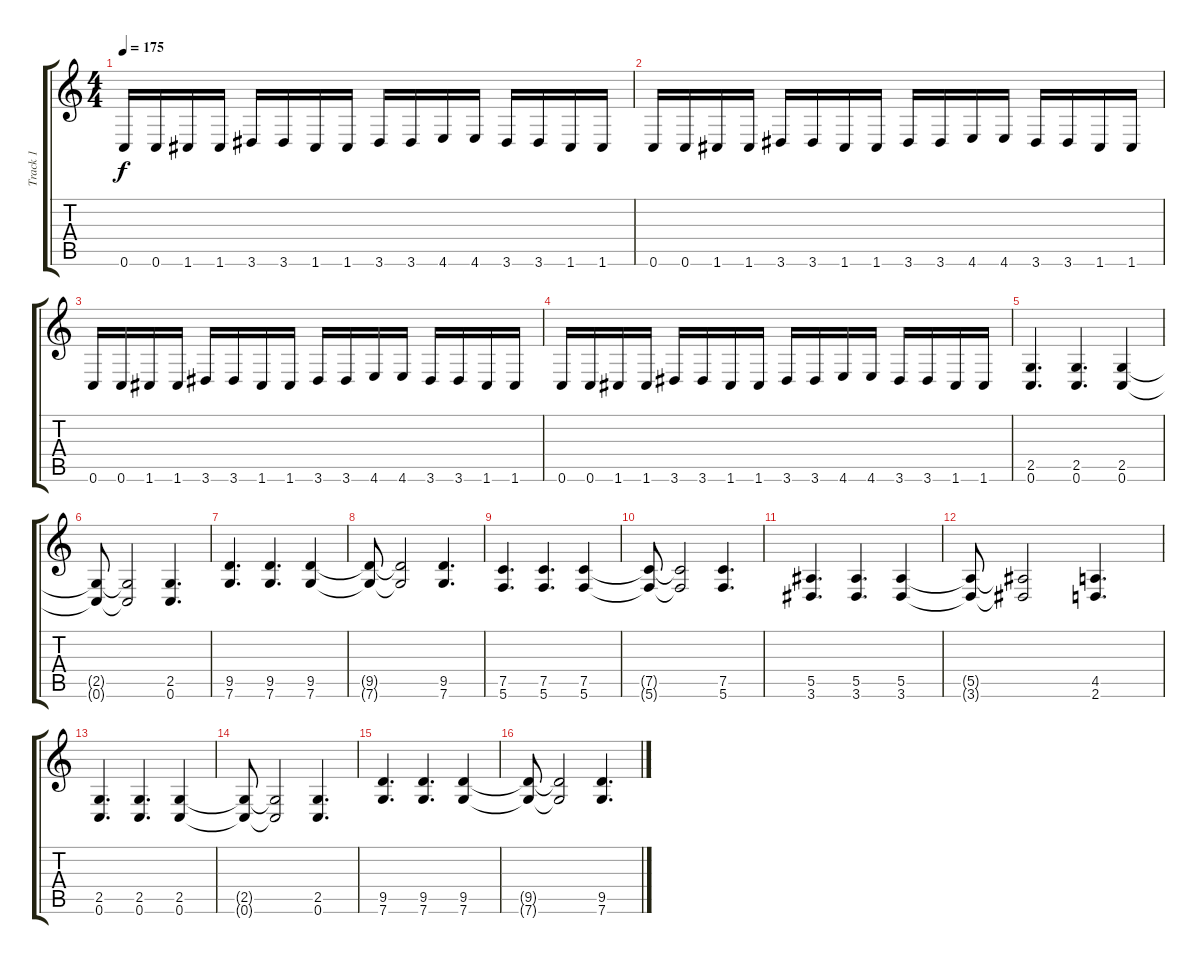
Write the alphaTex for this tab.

\track ("Track 1" "Track 1") {instrument distortionguitar}
\staff {score tabs}
\tuning (C4 G3 Eb3 Bb2 F2 C2) {hide}
\ts (4 4)
\tempo 175
\clef g2
\ks c
0.6.16{dy f} 0.6.16 1.6.16 1.6.16 3.6.16 3.6.16 1.6.16 1.6.16 3.6.16 3.6.16 4.6.16 4.6.16 3.6.16 3.6.16 1.6.16 1.6.16 |
0.6.16 0.6.16 1.6.16 1.6.16 3.6.16 3.6.16 1.6.16 1.6.16 3.6.16 3.6.16 4.6.16 4.6.16 3.6.16 3.6.16 1.6.16 1.6.16 |
0.6.16 0.6.16 1.6.16 1.6.16 3.6.16 3.6.16 1.6.16 1.6.16 3.6.16 3.6.16 4.6.16 4.6.16 3.6.16 3.6.16 1.6.16 1.6.16 |
0.6.16 0.6.16 1.6.16 1.6.16 3.6.16 3.6.16 1.6.16 1.6.16 3.6.16 3.6.16 4.6.16 4.6.16 3.6.16 3.6.16 1.6.16 1.6.16 |
(2.5 0.6).4{d} (2.5 0.6).4{d} (2.5 0.6).4 |
(2.5{t} 0.6{t}).8 (2.5{t} 0.6{t}).2 (2.5 0.6).4{d} |
(9.5 7.6).4{d} (9.5 7.6).4{d} (9.5 7.6).4 |
(9.5{t} 7.6{t}).8 (9.5{t} 7.6{t}).2 (9.5 7.6).4{d} |
(7.5 5.6).4{d} (7.5 5.6).4{d} (7.5 5.6).4 |
(7.5{t} 5.6{t}).8 (7.5{t} 5.6{t}).2 (7.5 5.6).4{d} |
(5.5 3.6).4{d} (5.5 3.6).4{d} (5.5 3.6).4 |
(5.5{t} 3.6{t}).8 (5.5{t} 3.6{t}).2 (4.5 2.6).4{d} |
(2.5 0.6).4{d} (2.5 0.6).4{d} (2.5 0.6).4 |
(2.5{t} 0.6{t}).8 (2.5{t} 0.6{t}).2 (2.5 0.6).4{d} |
(9.5 7.6).4{d} (9.5 7.6).4{d} (9.5 7.6).4 |
(9.5{t} 7.6{t}).8 (9.5{t} 7.6{t}).2 (9.5 7.6).4{d}
